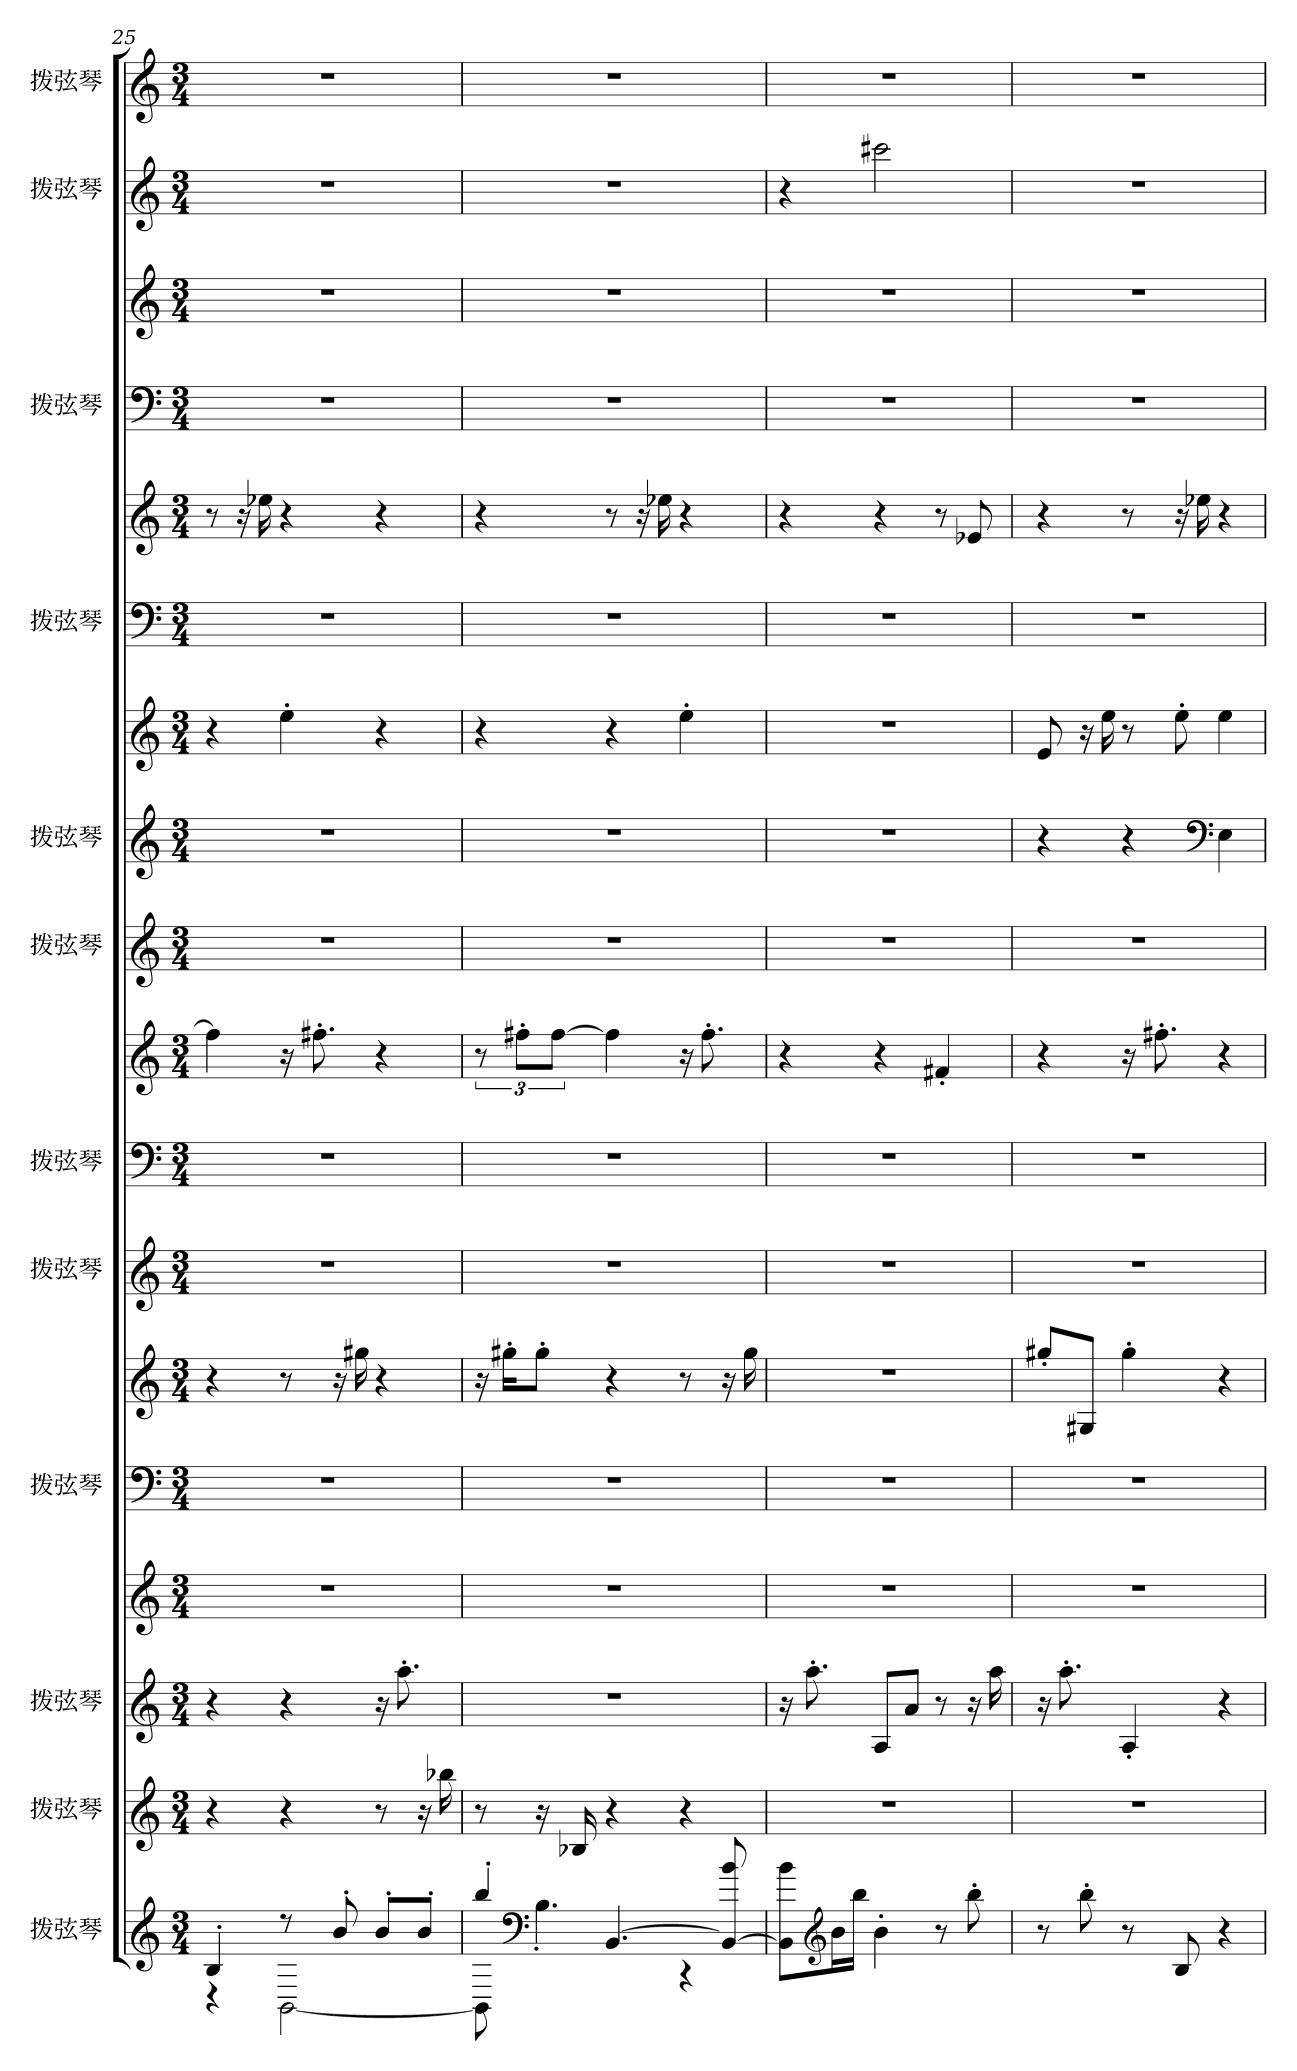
**kern	**kern	**kern	**kern	**kern	**kern	**kern	**kern	**kern	**kern	**kern	**kern	**kern	**kern	**kern	**kern	**kern	**kern
*part12	*part11	*part10	*part10	*part9	*part9	*part8	*part7	*part7	*part6	*part5	*part5	*part4	*part4	*part3	*part3	*part2	*part1
*staff18	*staff17	*staff16	*staff15	*staff14	*staff13	*staff12	*staff11	*staff10	*staff9	*staff8	*staff7	*staff6	*staff5	*staff4	*staff3	*staff2	*staff1
*I"拨弦琴	*I"拨弦琴	*I"拨弦琴	*	*I"拨弦琴	*	*I"拨弦琴	*I"拨弦琴	*	*I"拨弦琴	*I"拨弦琴	*	*I"拨弦琴	*	*I"拨弦琴	*	*I"拨弦琴	*I"拨弦琴
*clefG2	*clefG2	*clefG2	*clefG2	*clefF4	*clefG2	*clefG2	*clefF4	*clefG2	*clefG2	*clefG2	*clefG2	*clefF4	*clefG2	*clefF4	*clefG2	*clefG2	*clefG2
*k[]	*k[]	*k[]	*k[]	*k[]	*k[]	*k[]	*k[]	*k[]	*k[]	*k[]	*k[]	*k[]	*k[]	*k[]	*k[]	*k[]	*k[]
*M3/4	*M3/4	*M3/4	*M3/4	*M3/4	*M3/4	*M3/4	*M3/4	*M3/4	*M3/4	*M3/4	*M3/4	*M3/4	*M3/4	*M3/4	*M3/4	*M3/4	*M3/4
=25	=25	=25	=25	=25	=25	=25	=25	=25	=25	=25	=25	=25	=25	=25	=25	=25	=25
*^	*	*	*	*	*	*	*	*	*	*	*	*	*	*	*	*	*
4B'/	4r	4r	4r	2.r	2.r	4r	2.r	2.r	4ff#\]	2.r	2.r	4r	2.r	8r	2.r	2.r	2.r	2.r
.	.	.	.	.	.	.	.	.	.	.	.	.	.	16r	.	.	.	.
.	.	.	.	.	.	.	.	.	.	.	.	.	.	16ee-X\	.	.	.	.
8r	[2BB\	4r	4r	.	.	8r	.	.	16r	.	.	4ee'\	.	4r	.	.	.	.
.	.	.	.	.	.	.	.	.	8.ff#X'\	.	.	.	.	.	.	.	.	.
8b'/	.	.	.	.	.	16r	.	.	.	.	.	.	.	.	.	.	.	.
.	.	.	.	.	.	16gg#X\	.	.	.	.	.	.	.	.	.	.	.	.
8b'/L	.	8r	16r	.	.	4r	.	.	4r	.	.	4r	.	4r	.	.	.	.
.	.	.	8.aa'\	.	.	.	.	.	.	.	.	.	.	.	.	.	.	.
8b'/J	.	16r	.	.	.	.	.	.	.	.	.	.	.	.	.	.	.	.
.	.	16bb-X\	.	.	.	.	.	.	.	.	.	.	.	.	.	.	.	.
!!LO:PB:g=z
=26	=26	=26	=26	=26	=26	=26	=26	=26	=26	=26	=26	=26	=26	=26	=26	=26	=26	=26
4bb'/	8BB\]	8r	2.r	2.r	2.r	16r	2.r	2.r	12r	2.r	2.r	4r	2.r	4r	2.r	2.r	2.r	2.r
.	.	.	.	.	.	16gg#X'\KL	.	.	.	.	.	.	.	.	.	.	.	.
.	.	.	.	.	.	.	.	.	12ff#X'\L	.	.	.	.	.	.	.	.	.
*clefF4	*	*	*	*	*	*	*	*	*	*	*	*	*	*	*	*	*	*
.	4.B'\	16r	.	.	.	8gg#'\J	.	.	.	.	.	.	.	.	.	.	.	.
.	.	.	.	.	.	.	.	.	[12ff#\J	.	.	.	.	.	.	.	.	.
.	.	16B-X/	.	.	.	.	.	.	.	.	.	.	.	.	.	.	.	.
[4.BB/	.	4r	.	.	.	4r	.	.	4ff#\]	.	.	4r	.	8r	.	.	.	.
.	.	.	.	.	.	.	.	.	.	.	.	.	.	16r	.	.	.	.
.	.	.	.	.	.	.	.	.	.	.	.	.	.	16ee-X\	.	.	.	.
.	4r	4r	.	.	.	8r	.	.	16r	.	.	4ee'\	.	4r	.	.	.	.
.	.	.	.	.	.	.	.	.	8.ff#'\	.	.	.	.	.	.	.	.	.
8BB/_ 8b/	.	.	.	.	.	16r	.	.	.	.	.	.	.	.	.	.	.	.
.	.	.	.	.	.	16gg#\	.	.	.	.	.	.	.	.	.	.	.	.
*v	*v	*	*	*	*	*	*	*	*	*	*	*	*	*	*	*	*	*
=27	=27	=27	=27	=27	=27	=27	=27	=27	=27	=27	=27	=27	=27	=27	=27	=27	=27
8BB\] 8b\L	2.r	16r	2.r	2.r	2.r	2.r	2.r	4r	2.r	2.r	2.r	2.r	4r	2.r	2.r	4r	2.r
.	.	8.aa'\	.	.	.	.	.	.	.	.	.	.	.	.	.	.	.
*clefG2	*	*	*	*	*	*	*	*	*	*	*	*	*	*	*	*	*
16b\L	.	.	.	.	.	.	.	.	.	.	.	.	.	.	.	.	.
16bb\JJ	.	.	.	.	.	.	.	.	.	.	.	.	.	.	.	.	.
4b'\	.	8A/L	.	.	.	.	.	4r	.	.	.	.	4r	.	.	2ccc#X\	.
.	.	8a/J	.	.	.	.	.	.	.	.	.	.	.	.	.	.	.
8r	.	8r	.	.	.	.	.	4f#X'/	.	.	.	.	8r	.	.	.	.
8bb'\	.	16r	.	.	.	.	.	.	.	.	.	.	8e-X/	.	.	.	.
.	.	16aa\	.	.	.	.	.	.	.	.	.	.	.	.	.	.	.
=28	=28	=28	=28	=28	=28	=28	=28	=28	=28	=28	=28	=28	=28	=28	=28	=28	=28
8r	2.r	16r	2.r	2.r	8gg#X'/L	2.r	2.r	4r	2.r	4r	8e/	2.r	4r	2.r	2.r	2.r	2.r
.	.	8.aa'\	.	.	.	.	.	.	.	.	.	.	.	.	.	.	.
8bb'\	.	.	.	.	8G#X/J	.	.	.	.	.	16r	.	.	.	.	.	.
.	.	.	.	.	.	.	.	.	.	.	16ee\	.	.	.	.	.	.
8r	.	4A'/	.	.	4gg#'\	.	.	16r	.	4r	8r	.	8r	.	.	.	.
.	.	.	.	.	.	.	.	8.ff#X'\	.	.	.	.	.	.	.	.	.
8B/	.	.	.	.	.	.	.	.	.	.	8ee'\	.	16r	.	.	.	.
.	.	.	.	.	.	.	.	.	.	.	.	.	16ee-X\	.	.	.	.
*	*	*	*	*	*	*	*	*	*	*clefF4	*	*	*	*	*	*	*
4r	.	4r	.	.	4r	.	.	4r	.	4E\	4ee\	.	4r	.	.	.	.
=	=	=	=	=	=	=	=	=	=	=	=	=	=	=	=	=	=
*-	*-	*-	*-	*-	*-	*-	*-	*-	*-	*-	*-	*-	*-	*-	*-	*-	*-
